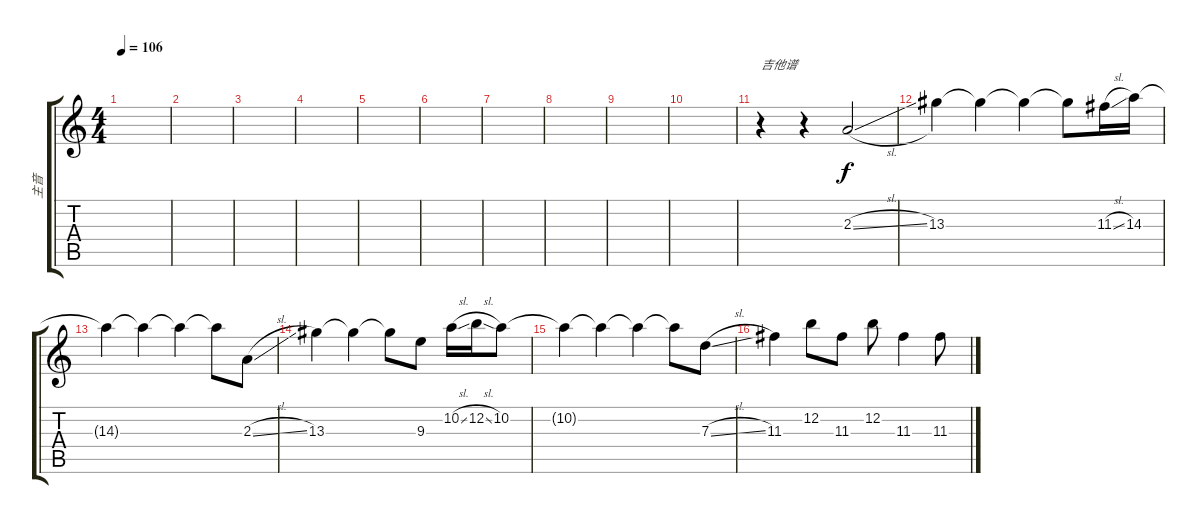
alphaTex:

\track ("主音" "主音") {instrument acousticguitarsteel}
\staff {score tabs}
\tuning (E4 B3 G3 D3 A2 E2) {hide}
\ts (4 4)
\tempo 106
\clef g2
\ks c
|
|
|
|
|
|
|
|
|
|
r.4{txt "吉他谱" volume 13 instrument overdrivenguitar} r.4 2.3{sl}.2 |
13.3.4 13.3{t}.4 13.3{t}.4 13.3{t}.8 11.3{sl}.16 14.3.16 |
14.3{t}.4 14.3{t}.4 14.3{t}.4 14.3{t}.8 2.3{sl}.8 |
13.3.4 13.3{t}.4 13.3{t}.8 9.3.8 10.2{sl}.16 12.2{sl}.16 10.2.8 |
10.2{t}.4 10.2{t}.4 10.2{t}.4 10.2{t}.8 7.3{sl}.8 |
11.3.4 12.2.8 11.3.8 12.2.8 11.3.4 11.3{sl}.8
